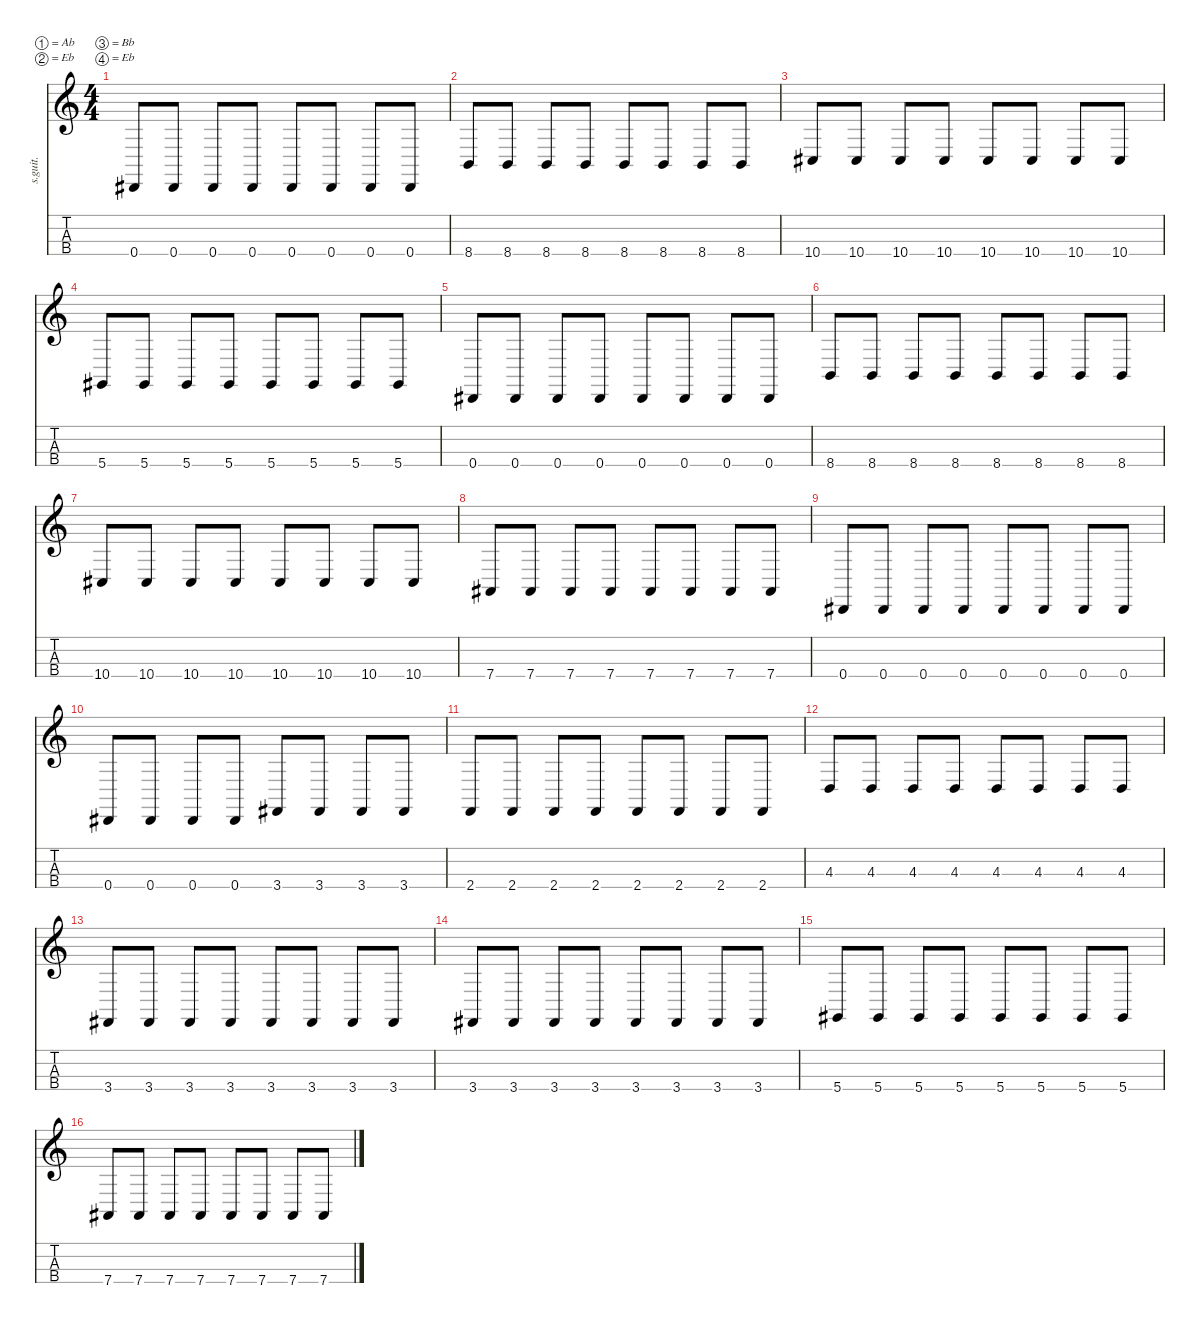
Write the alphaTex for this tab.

\defaultSystemsLayout 4
\hideDynamics
\bracketExtendMode nobrackets
\track ("Track 3" "s.guit.") {instrument electricbasspick}
\staff {score tabs}
\tuning (Ab2 Eb2 Bb1 Eb1)
\ts (4 4)
\tempo (163 hide)
\clef g2
\ks c
0.4{acc #}.8{dy f} 0.4{acc #}.8 0.4{acc #}.8 0.4{acc #}.8 0.4{acc #}.8 0.4{acc #}.8 0.4{acc #}.8 0.4{acc #}.8 |
8.4.8 8.4.8 8.4.8 8.4.8 8.4.8 8.4.8 8.4.8 8.4.8 |
10.4{acc #}.8 10.4{acc #}.8 10.4{acc #}.8 10.4{acc #}.8 10.4{acc #}.8 10.4{acc #}.8 10.4{acc #}.8 10.4{acc #}.8 |
5.4{acc #}.8 5.4{acc #}.8 5.4{acc #}.8 5.4{acc #}.8 5.4{acc #}.8 5.4{acc #}.8 5.4{acc #}.8 5.4{acc #}.8 |
0.4{acc #}.8 0.4{acc #}.8 0.4{acc #}.8 0.4{acc #}.8 0.4{acc #}.8 0.4{acc #}.8 0.4{acc #}.8 0.4{acc #}.8 |
8.4.8 8.4.8 8.4.8 8.4.8 8.4.8 8.4.8 8.4.8 8.4.8 |
10.4{acc #}.8 10.4{acc #}.8 10.4{acc #}.8 10.4{acc #}.8 10.4{acc #}.8 10.4{acc #}.8 10.4{acc #}.8 10.4{acc #}.8 |
7.4{acc #}.8 7.4{acc #}.8 7.4{acc #}.8 7.4{acc #}.8 7.4{acc #}.8 7.4{acc #}.8 7.4{acc #}.8 7.4{acc #}.8 |
0.4{acc #}.8 0.4{acc #}.8 0.4{acc #}.8 0.4{acc #}.8 0.4{acc #}.8 0.4{acc #}.8 0.4{acc #}.8 0.4{acc #}.8 |
0.4{acc #}.8 0.4{acc #}.8 0.4{acc #}.8 0.4{acc #}.8 3.4{acc #}.8 3.4{acc #}.8 3.4{acc #}.8 3.4{acc #}.8 |
2.4.8 2.4.8 2.4.8 2.4.8 2.4.8 2.4.8 2.4.8 2.4.8 |
4.3.8 4.3.8 4.3.8 4.3.8 4.3.8 4.3.8 4.3.8 4.3.8 |
3.4{acc #}.8 3.4{acc #}.8 3.4{acc #}.8 3.4{acc #}.8 3.4{acc #}.8 3.4{acc #}.8 3.4{acc #}.8 3.4{acc #}.8 |
3.4{acc #}.8 3.4{acc #}.8 3.4{acc #}.8 3.4{acc #}.8 3.4{acc #}.8 3.4{acc #}.8 3.4{acc #}.8 3.4{acc #}.8 |
5.4{acc #}.8 5.4{acc #}.8 5.4{acc #}.8 5.4{acc #}.8 5.4{acc #}.8 5.4{acc #}.8 5.4{acc #}.8 5.4{acc #}.8 |
7.4{acc #}.8 7.4{acc #}.8 7.4{acc #}.8 7.4{acc #}.8 7.4{acc #}.8 7.4{acc #}.8 7.4{acc #}.8 7.4{acc #}.8
